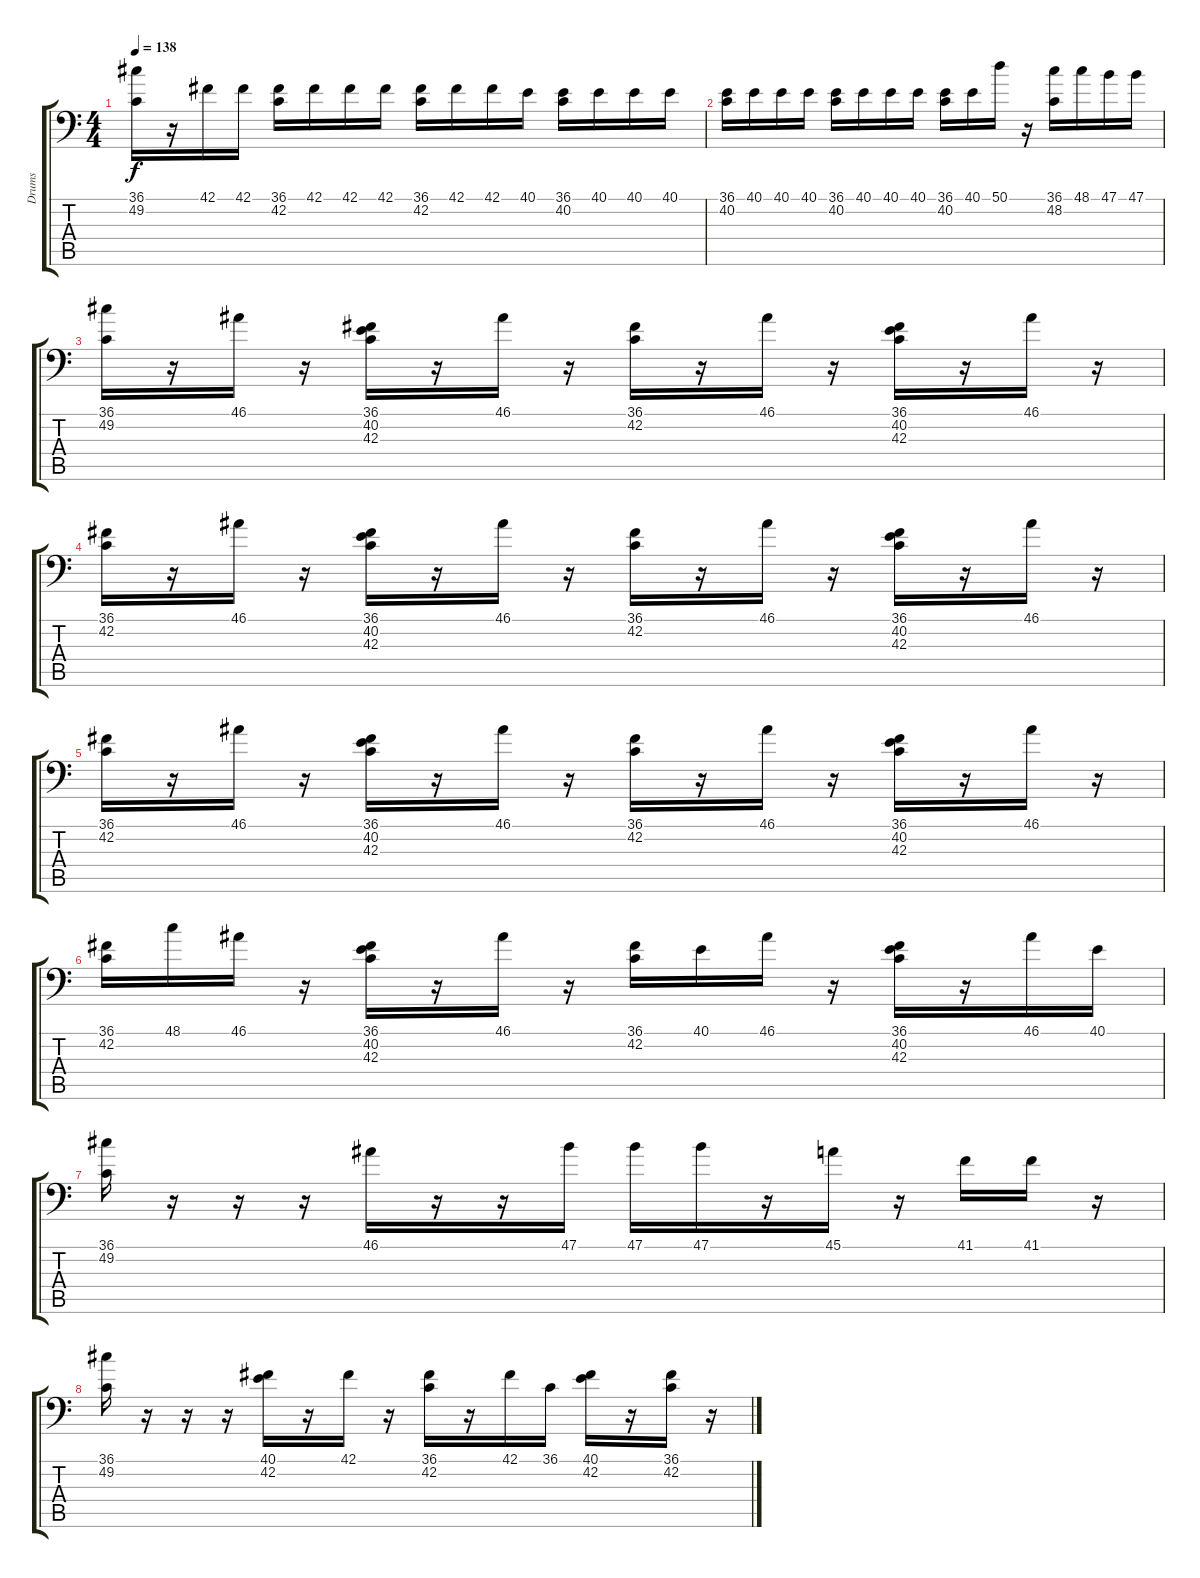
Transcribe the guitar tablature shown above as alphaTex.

\track ("Drums" "Drums") {instrument acousticgrandpiano}
\staff {score tabs}
\tuning (C-1 C-1 C-1 C-1 C-1 C-1) {hide}
\ts (4 4)
\tempo 138
\clef f4
\ks c
(36.1 49.2).16{dy f} r.16 42.1.16 42.1.16 (36.1 42.2).16 42.1.16 42.1.16 42.1.16 (36.1 42.2).16 42.1.16 42.1.16 40.1.16 (36.1 40.2).16 40.1.16 40.1.16 40.1.16 |
(36.1 40.2).16 40.1.16 40.1.16 40.1.16 (36.1 40.2).16 40.1.16 40.1.16 40.1.16 (36.1 40.2).16 40.1.16 50.1.16 r.16 (36.1 48.2).16 48.1.16 47.1.16 47.1.16 |
(36.1 49.2).16 r.16 46.1.16 r.16 (36.1 40.2 42.3).16 r.16 46.1.16 r.16 (36.1 42.2).16 r.16 46.1.16 r.16 (36.1 40.2 42.3).16 r.16 46.1.16 r.16 |
(36.1 42.2).16 r.16 46.1.16 r.16 (36.1 40.2 42.3).16 r.16 46.1.16 r.16 (36.1 42.2).16 r.16 46.1.16 r.16 (36.1 40.2 42.3).16 r.16 46.1.16 r.16 |
(36.1 42.2).16 r.16 46.1.16 r.16 (36.1 40.2 42.3).16 r.16 46.1.16 r.16 (36.1 42.2).16 r.16 46.1.16 r.16 (36.1 40.2 42.3).16 r.16 46.1.16 r.16 |
(36.1 42.2).16 48.1.16 46.1.16 r.16 (36.1 40.2 42.3).16 r.16 46.1.16 r.16 (36.1 42.2).16 40.1.16 46.1.16 r.16 (36.1 40.2 42.3).16 r.16 46.1.16 40.1.16 |
(36.1 49.2).16 r.16 r.16 r.16 46.1.16 r.16 r.16 47.1.16 47.1.16 47.1.16 r.16 45.1.16 r.16 41.1.16 41.1.16 r.16 |
(36.1 49.2).16 r.16 r.16 r.16 (40.1 42.2).16 r.16 42.1.16 r.16 (36.1 42.2).16 r.16 42.1.16 36.1.16 (40.1 42.2).16 r.16 (36.1 42.2).16 r.16
